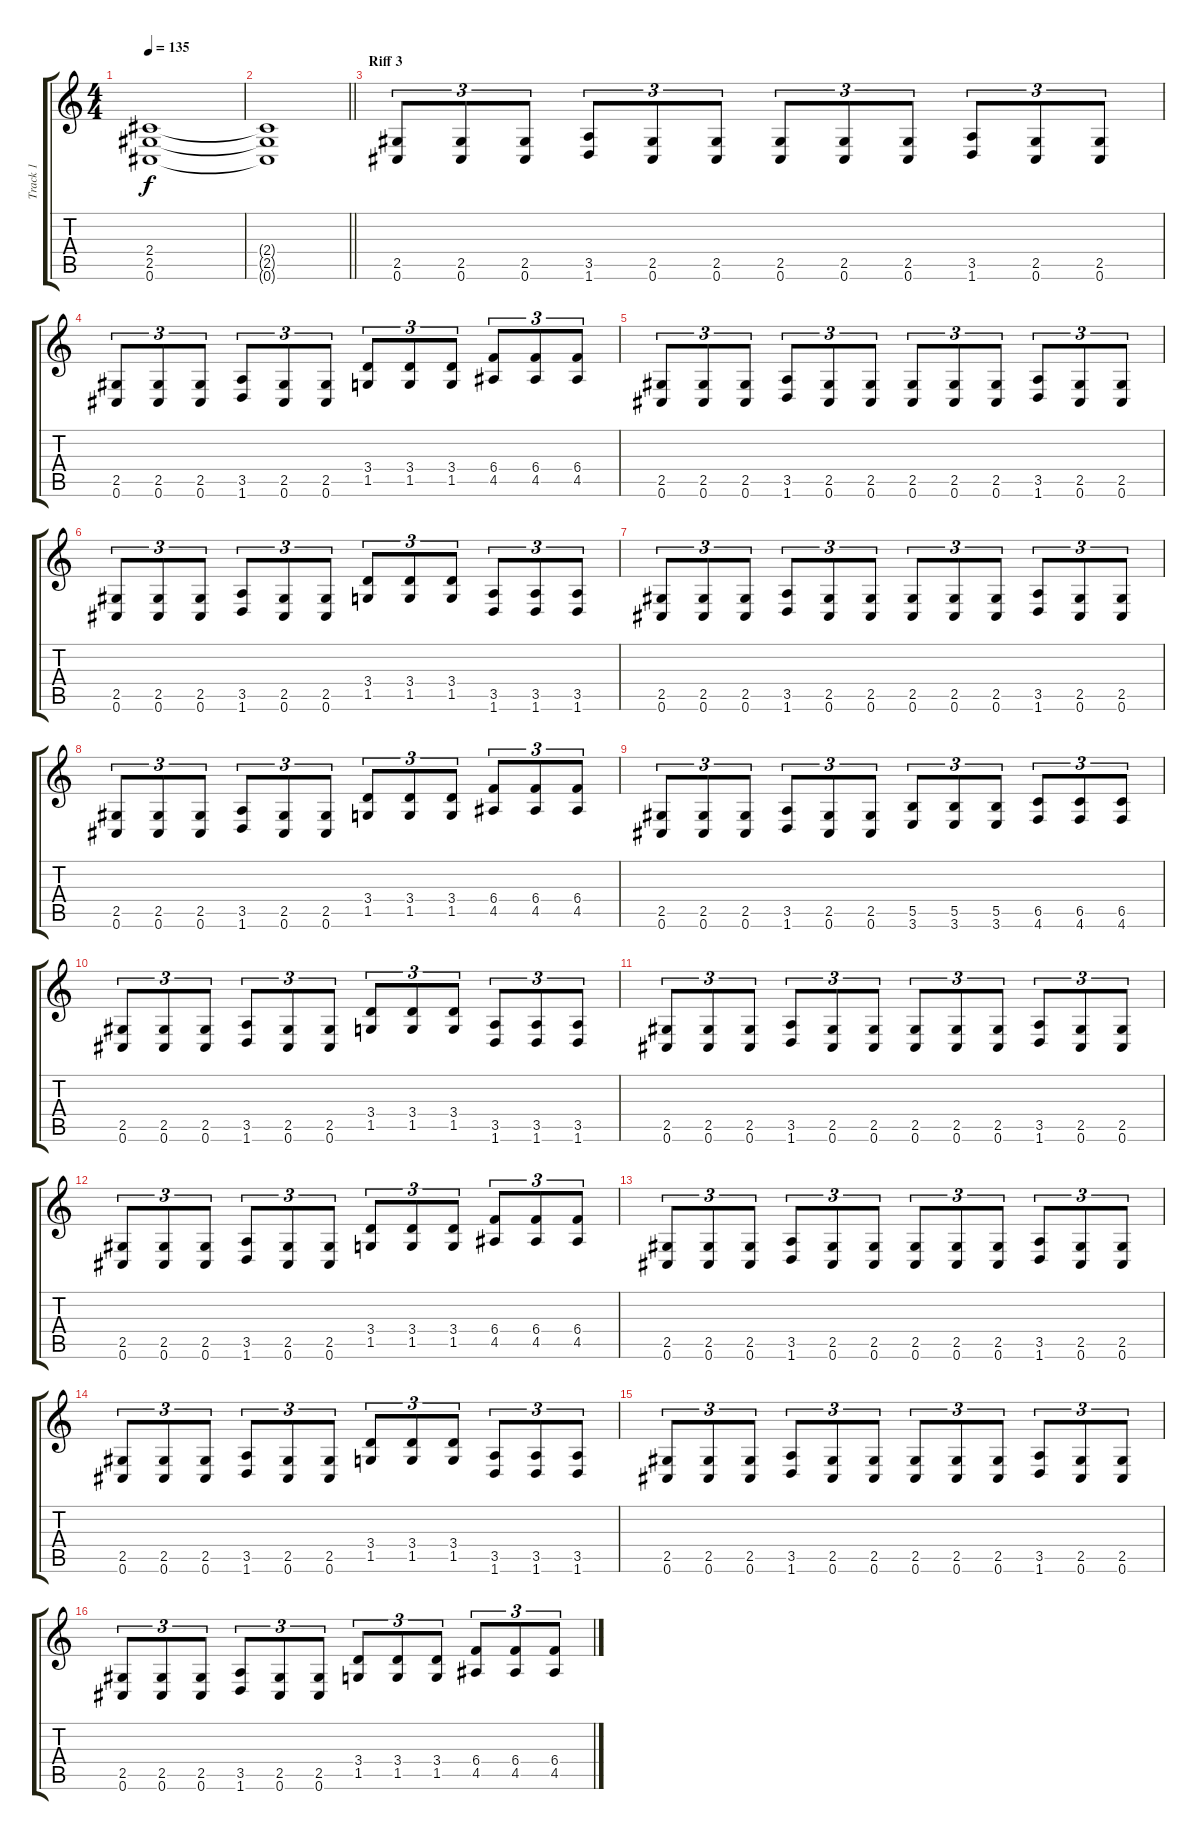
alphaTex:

\track ("Track 1" "Track 1") {instrument distortionguitar}
\staff {score tabs}
\tuning (Db4 Ab3 E3 B2 Gb2 Db2) {hide}
\ts (4 4)
\tempo 135
\clef g2
\ks c
(2.4 2.5 0.6).1{dy f} |
\barLineRight lightlight
(2.4{t} 2.5{t} 0.6{t}).1 |
\section ("" "Riff 3")
(2.5 0.6).8{tu (3 2)} (2.5 0.6).8{tu (3 2)} (2.5 0.6).8{tu (3 2)} (3.5 1.6).8{tu (3 2)} (2.5 0.6).8{tu (3 2)} (2.5 0.6).8{tu (3 2)} (2.5 0.6).8{tu (3 2)} (2.5 0.6).8{tu (3 2)} (2.5 0.6).8{tu (3 2)} (3.5 1.6).8{tu (3 2)} (2.5 0.6).8{tu (3 2)} (2.5 0.6).8{tu (3 2)} |
(2.5 0.6).8{tu (3 2)} (2.5 0.6).8{tu (3 2)} (2.5 0.6).8{tu (3 2)} (3.5 1.6).8{tu (3 2)} (2.5 0.6).8{tu (3 2)} (2.5 0.6).8{tu (3 2)} (3.4 1.5).8{tu (3 2)} (3.4 1.5).8{tu (3 2)} (3.4 1.5).8{tu (3 2)} (6.4 4.5).8{tu (3 2)} (6.4 4.5).8{tu (3 2)} (6.4 4.5).8{tu (3 2)} |
(2.5 0.6).8{tu (3 2)} (2.5 0.6).8{tu (3 2)} (2.5 0.6).8{tu (3 2)} (3.5 1.6).8{tu (3 2)} (2.5 0.6).8{tu (3 2)} (2.5 0.6).8{tu (3 2)} (2.5 0.6).8{tu (3 2)} (2.5 0.6).8{tu (3 2)} (2.5 0.6).8{tu (3 2)} (3.5 1.6).8{tu (3 2)} (2.5 0.6).8{tu (3 2)} (2.5 0.6).8{tu (3 2)} |
(2.5 0.6).8{tu (3 2)} (2.5 0.6).8{tu (3 2)} (2.5 0.6).8{tu (3 2)} (3.5 1.6).8{tu (3 2)} (2.5 0.6).8{tu (3 2)} (2.5 0.6).8{tu (3 2)} (3.4 1.5).8{tu (3 2)} (3.4 1.5).8{tu (3 2)} (3.4 1.5).8{tu (3 2)} (3.5 1.6).8{tu (3 2)} (3.5 1.6).8{tu (3 2)} (3.5 1.6).8{tu (3 2)} |
(2.5 0.6).8{tu (3 2)} (2.5 0.6).8{tu (3 2)} (2.5 0.6).8{tu (3 2)} (3.5 1.6).8{tu (3 2)} (2.5 0.6).8{tu (3 2)} (2.5 0.6).8{tu (3 2)} (2.5 0.6).8{tu (3 2)} (2.5 0.6).8{tu (3 2)} (2.5 0.6).8{tu (3 2)} (3.5 1.6).8{tu (3 2)} (2.5 0.6).8{tu (3 2)} (2.5 0.6).8{tu (3 2)} |
(2.5 0.6).8{tu (3 2)} (2.5 0.6).8{tu (3 2)} (2.5 0.6).8{tu (3 2)} (3.5 1.6).8{tu (3 2)} (2.5 0.6).8{tu (3 2)} (2.5 0.6).8{tu (3 2)} (3.4 1.5).8{tu (3 2)} (3.4 1.5).8{tu (3 2)} (3.4 1.5).8{tu (3 2)} (6.4 4.5).8{tu (3 2)} (6.4 4.5).8{tu (3 2)} (6.4 4.5).8{tu (3 2)} |
(2.5 0.6).8{tu (3 2)} (2.5 0.6).8{tu (3 2)} (2.5 0.6).8{tu (3 2)} (3.5 1.6).8{tu (3 2)} (2.5 0.6).8{tu (3 2)} (2.5 0.6).8{tu (3 2)} (5.5 3.6).8{tu (3 2)} (5.5 3.6).8{tu (3 2)} (5.5 3.6).8{tu (3 2)} (6.5 4.6).8{tu (3 2)} (6.5 4.6).8{tu (3 2)} (6.5 4.6).8{tu (3 2)} |
(2.5 0.6).8{tu (3 2)} (2.5 0.6).8{tu (3 2)} (2.5 0.6).8{tu (3 2)} (3.5 1.6).8{tu (3 2)} (2.5 0.6).8{tu (3 2)} (2.5 0.6).8{tu (3 2)} (3.4 1.5).8{tu (3 2)} (3.4 1.5).8{tu (3 2)} (3.4 1.5).8{tu (3 2)} (3.5 1.6).8{tu (3 2)} (3.5 1.6).8{tu (3 2)} (3.5 1.6).8{tu (3 2)} |
(2.5 0.6).8{tu (3 2)} (2.5 0.6).8{tu (3 2)} (2.5 0.6).8{tu (3 2)} (3.5 1.6).8{tu (3 2)} (2.5 0.6).8{tu (3 2)} (2.5 0.6).8{tu (3 2)} (2.5 0.6).8{tu (3 2)} (2.5 0.6).8{tu (3 2)} (2.5 0.6).8{tu (3 2)} (3.5 1.6).8{tu (3 2)} (2.5 0.6).8{tu (3 2)} (2.5 0.6).8{tu (3 2)} |
(2.5 0.6).8{tu (3 2)} (2.5 0.6).8{tu (3 2)} (2.5 0.6).8{tu (3 2)} (3.5 1.6).8{tu (3 2)} (2.5 0.6).8{tu (3 2)} (2.5 0.6).8{tu (3 2)} (3.4 1.5).8{tu (3 2)} (3.4 1.5).8{tu (3 2)} (3.4 1.5).8{tu (3 2)} (6.4 4.5).8{tu (3 2)} (6.4 4.5).8{tu (3 2)} (6.4 4.5).8{tu (3 2)} |
(2.5 0.6).8{tu (3 2)} (2.5 0.6).8{tu (3 2)} (2.5 0.6).8{tu (3 2)} (3.5 1.6).8{tu (3 2)} (2.5 0.6).8{tu (3 2)} (2.5 0.6).8{tu (3 2)} (2.5 0.6).8{tu (3 2)} (2.5 0.6).8{tu (3 2)} (2.5 0.6).8{tu (3 2)} (3.5 1.6).8{tu (3 2)} (2.5 0.6).8{tu (3 2)} (2.5 0.6).8{tu (3 2)} |
(2.5 0.6).8{tu (3 2)} (2.5 0.6).8{tu (3 2)} (2.5 0.6).8{tu (3 2)} (3.5 1.6).8{tu (3 2)} (2.5 0.6).8{tu (3 2)} (2.5 0.6).8{tu (3 2)} (3.4 1.5).8{tu (3 2)} (3.4 1.5).8{tu (3 2)} (3.4 1.5).8{tu (3 2)} (3.5 1.6).8{tu (3 2)} (3.5 1.6).8{tu (3 2)} (3.5 1.6).8{tu (3 2)} |
(2.5 0.6).8{tu (3 2)} (2.5 0.6).8{tu (3 2)} (2.5 0.6).8{tu (3 2)} (3.5 1.6).8{tu (3 2)} (2.5 0.6).8{tu (3 2)} (2.5 0.6).8{tu (3 2)} (2.5 0.6).8{tu (3 2)} (2.5 0.6).8{tu (3 2)} (2.5 0.6).8{tu (3 2)} (3.5 1.6).8{tu (3 2)} (2.5 0.6).8{tu (3 2)} (2.5 0.6).8{tu (3 2)} |
(2.5 0.6).8{tu (3 2)} (2.5 0.6).8{tu (3 2)} (2.5 0.6).8{tu (3 2)} (3.5 1.6).8{tu (3 2)} (2.5 0.6).8{tu (3 2)} (2.5 0.6).8{tu (3 2)} (3.4 1.5).8{tu (3 2)} (3.4 1.5).8{tu (3 2)} (3.4 1.5).8{tu (3 2)} (6.4 4.5).8{tu (3 2)} (6.4 4.5).8{tu (3 2)} (6.4 4.5).8{tu (3 2)}
